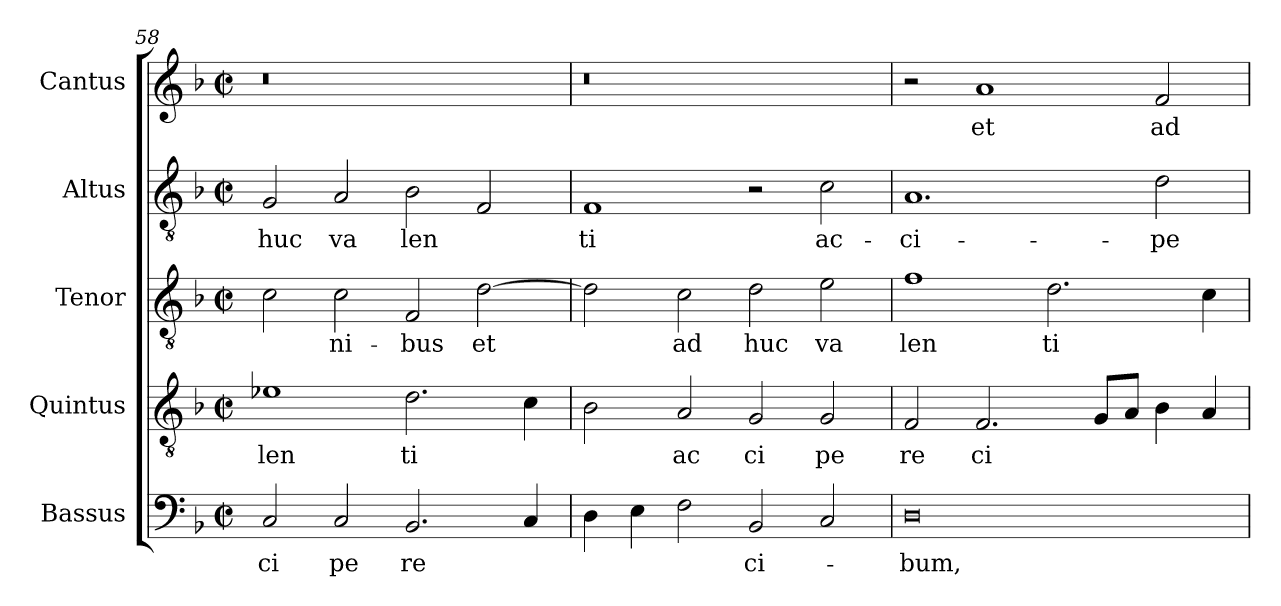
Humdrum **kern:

**kern	**text	**kern	**text	**kern	**text	**kern	**text	**kern	**text
*part5	*part5	*part4	*part4	*part3	*part3	*part2	*part2	*part1	*part1
*staff5	*staff5	*staff4	*staff4	*staff3	*staff3	*staff2	*staff2	*staff1	*staff1
*I"Bassus	*	*I"Quintus	*	*I"Tenor	*	*I"Altus	*	*I"Cantus	*
*clefF4	*	*clefGv2	*	*clefGv2	*	*clefGv2	*	*clefG2	*
*k[b-]	*	*k[b-]	*	*k[b-]	*	*k[b-]	*	*k[b-]	*
*F:	*	*F:	*	*F:	*	*F:	*	*F:	*
*M2/2	*	*M2/2	*	*M2/2	*	*M2/2	*	*M2/2	*
*met(c|)	*	*met(c|)	*	*met(c|)	*	*met(c|)	*	*met(c|)	*
=58	=58	=58	=58	=58	=58	=58	=58	=58	=58
!	!LO:LY:b:cj	!	!LO:LY:b:cj	!	!	!	!LO:LY:b:cj	!	!
2C/	ci	1e-X	len	2c\	.	2G/	huc	0r	.
!	!LO:LY:b:cj	!	!	!	!LO:LY:b:cj	!	!LO:LY:b:cj	!	!
2C/	pe	.	.	2c\	-ni-	2A/	va	.	.
!	!LO:LY:b:cj	!	!LO:LY:b:cj	!	!LO:LY:b:cj	!	!LO:LY:b	!	!
2.BB-/	re	2.d\	ti	2F/	-bus	2B-\	len	.	.
!	!	!	!	!	!LO:LY:b:cj	!	!	!	!
.	.	.	.	[>2d\	et	2F/	.	.	.
4C/	.	4c\	.	.	.	.	.	.	.
!!LO:LB:g=z
=59	=59	=59	=59	=59	=59	=59	=59	=59	=59
!	!	!	!	!	!	!	!LO:LY:b:cj	!	!
4D\	.	2B-\	.	2d\]	.	1F	ti	0r	.
4E\	.	.	.	.	.	.	.	.	.
!	!	!	!LO:LY:b:cj	!	!LO:LY:b:cj	!	!	!	!
2F\	.	2A/	ac	2c\	ad	.	.	.	.
!	!LO:LY:b:cj	!	!LO:LY:b:cj	!	!LO:LY:b:cj	!	!	!	!
2BB-/	ci-	2G/	ci	2d\	huc	2r	.	.	.
!	!	!	!LO:LY:b:cj	!	!LO:LY:b:cj	!	!LO:LY:b:cj	!	!
2C/	.	2G/	pe	2e\	va	2c\	ac-	.	.
=60	=60	=60	=60	=60	=60	=60	=60	=60	=60
!	!LO:LY:b:cj	!	!LO:LY:b:cj	!	!LO:LY:b:cj	!	!LO:LY:b:cj	!	!
0D	-bum,	2F/	re	1f	len	1.A	-ci-	2r	.
!	!	!	!LO:LY:b:cj	!	!	!	!	!	!LO:LY:b:cj
.	.	2.F/	ci	.	.	.	.	1a	et
!	!	!	!	!	!LO:LY:b:cj	!	!	!	!
.	.	.	.	2.d\	ti	.	.	.	.
.	.	8G/L	.	.	.	.	.	.	.
.	.	8A/J	.	.	.	.	.	.	.
!	!	!	!	!	!	!	!LO:LY:b:cj	!	!LO:LY:b:cj
.	.	4B-\	.	.	.	2d\	-pe-	2f/	ad
.	.	4A/	.	4c\	.	.	.	.	.
=	=	=	=	=	=	=	=	=	=
*-	*-	*-	*-	*-	*-	*-	*-	*-	*-
